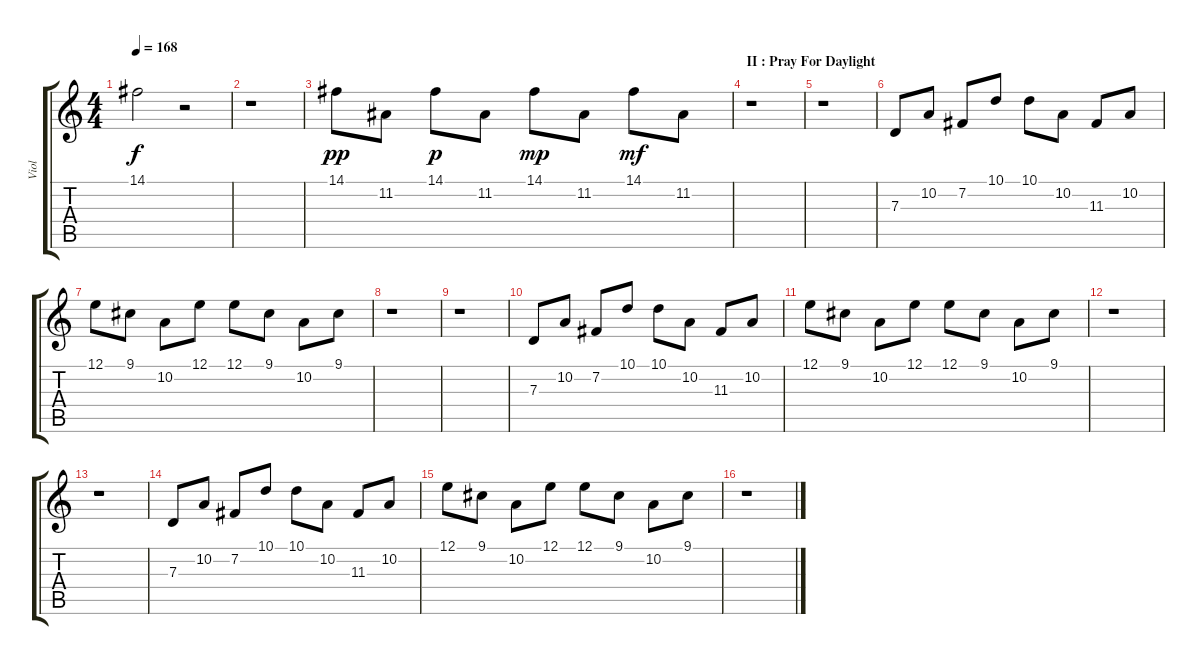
\track ("Viol" "Viol") {instrument violin}
\staff {score tabs}
\tuning (E4 B3 G3 D3 A2 E2) {hide}
\ts (4 4)
\tempo 168
\clef g2
\ks c
14.1.2{dy f} r.2 |
r.1 |
14.1.8{dy pp} 11.2.8 14.1.8{dy p} 11.2.8 14.1.8{dy mp} 11.2.8 14.1.8{dy mf} 11.2.8 |
\section ("" "II : Pray For Daylight")
r.1 |
r.1 |
7.3.8 10.2.8 7.2.8 10.1.8 10.1.8 10.2.8 11.3.8 10.2.8 |
12.1.8 9.1.8 10.2.8 12.1.8 12.1.8 9.1.8 10.2.8 9.1.8 |
r.1 |
r.1 |
7.3.8 10.2.8 7.2.8 10.1.8 10.1.8 10.2.8 11.3.8 10.2.8 |
12.1.8 9.1.8 10.2.8 12.1.8 12.1.8 9.1.8 10.2.8 9.1.8 |
\section ("" "")
r.1 |
r.1 |
7.3.8 10.2.8 7.2.8 10.1.8 10.1.8 10.2.8 11.3.8 10.2.8 |
12.1.8 9.1.8 10.2.8 12.1.8 12.1.8 9.1.8 10.2.8 9.1.8 |
r.1
